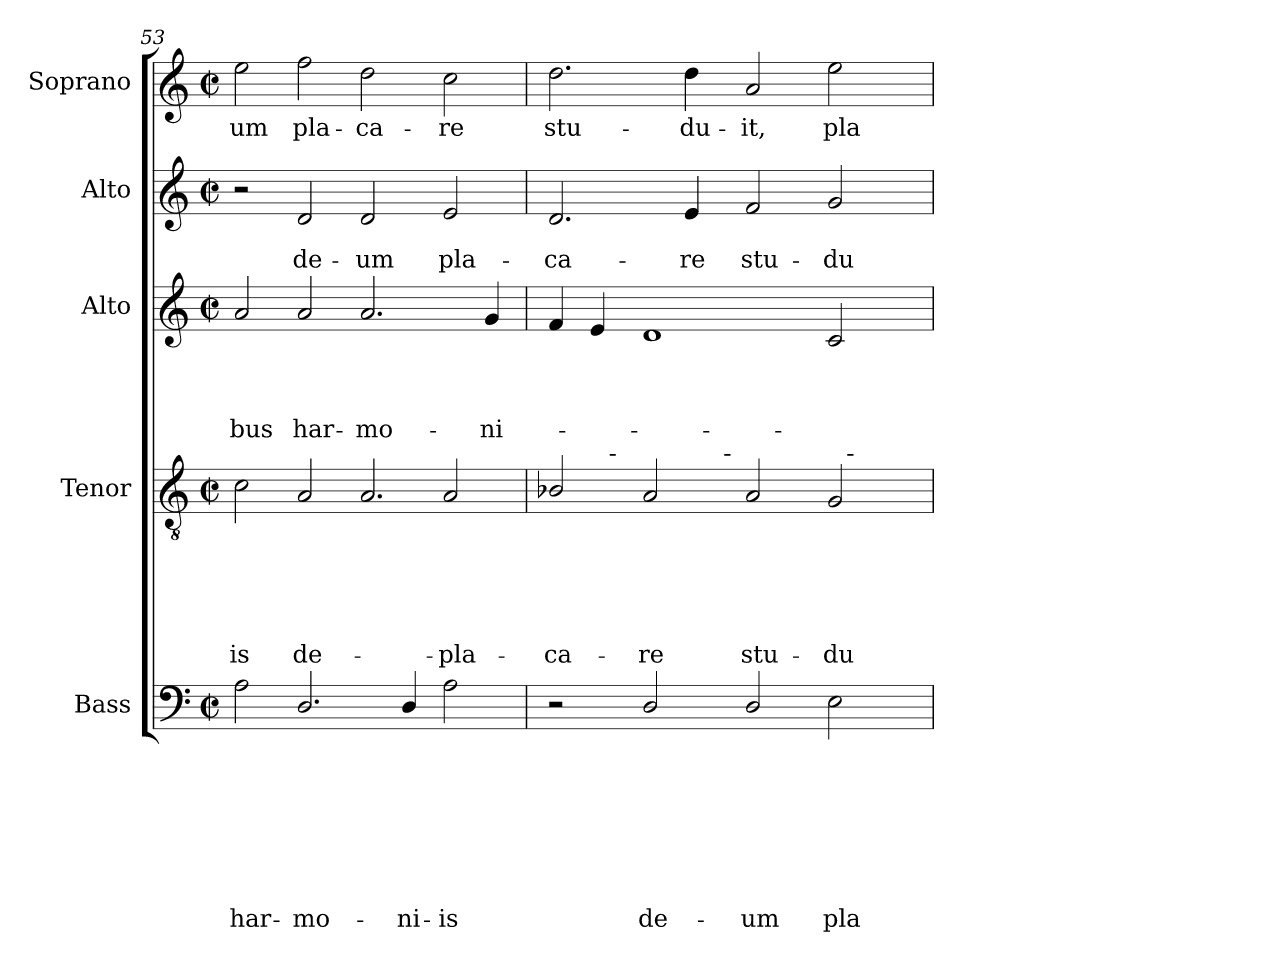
**kern	**text	**text	**text	**text	**text	**text	**text	**text	**kern	**text	**text	**text	**text	**text	**text	**kern	**text	**text	**text	**text	**kern	**text	**text	**kern	**text
*part5	*part5	*part5	*part5	*part5	*part5	*part5	*part5	*part5	*part4	*part4	*part4	*part4	*part4	*part4	*part4	*part3	*part3	*part3	*part3	*part3	*part2	*part2	*part2	*part1	*part1
*staff5	*staff5	*staff5	*staff5	*staff5	*staff5	*staff5	*staff5	*staff5	*staff4	*staff4	*staff4	*staff4	*staff4	*staff4	*staff4	*staff3	*staff3	*staff3	*staff3	*staff3	*staff2	*staff2	*staff2	*staff1	*staff1
*I"Bass	*	*	*	*	*	*	*	*	*I"Tenor	*	*	*	*	*	*	*I"Alto	*	*	*	*	*I"Alto	*	*	*I"Soprano	*
*I'B.	*	*	*	*	*	*	*	*	*I'T.	*	*	*	*	*	*	*I'A.	*	*	*	*	*I'A.	*	*	*I'S.	*
*clefF4	*	*	*	*	*	*	*	*	*clefGv2	*	*	*	*	*	*	*clefG2	*	*	*	*	*clefG2	*	*	*clefG2	*
*k[]	*	*	*	*	*	*	*	*	*k[]	*	*	*	*	*	*	*k[]	*	*	*	*	*k[]	*	*	*k[]	*
*C:	*	*	*	*	*	*	*	*	*C:	*	*	*	*	*	*	*C:	*	*	*	*	*C:	*	*	*C:	*
*M2/2	*	*	*	*	*	*	*	*	*M2/2	*	*	*	*	*	*	*M2/2	*	*	*	*	*M2/2	*	*	*M2/2	*
*met(c|)	*	*	*	*	*	*	*	*	*met(c|)	*	*	*	*	*	*	*met(c|)	*	*	*	*	*met(c|)	*	*	*met(c|)	*
=53	=53	=53	=53	=53	=53	=53	=53	=53	=53	=53	=53	=53	=53	=53	=53	=53	=53	=53	=53	=53	=53	=53	=53	=53	=53
!	!	!	!	!	!	!	!	!LO:LY:b	!	!	!	!	!	!	!LO:LY:b:rj	!	!	!	!	!LO:LY:b:rj	!	!	!	!	!LO:LY:b:rj
*	*	*	*	*	*	*	*	*	*^	*	*	*	*	*	*	*	*	*	*	*	*	*	*	*	*
2A\	.	.	.	.	.	.	.	har-	2c\	1.ryy	.	.	.	.	.	-is	2a/	.	.	.	-bus	2r	.	.	2ee\	-um
!	!	!	!	!	!	!	!	!LO:LY:b	!	!	!	!	!	!	!	!LO:LY:b:rj	!	!	!	!	!LO:LY:b:rj	!	!	!LO:LY:b	!	!LO:LY:b:rj
2.D/	.	.	.	.	.	.	.	-mo-	2A/	.	.	.	.	.	.	de-	2a/	.	.	.	har-	2d/	.	-de-	2ff\	pla-
!	!	!	!	!	!	!	!	!	!	!	!	!	!	!	!	!	!	!	!	!	!LO:LY:b:rj	!	!	!LO:LY:b	!	!LO:LY:b:rj
.	.	.	.	.	.	.	.	.	2.A/	.	.	.	.	.	.	.	2.a/	.	.	.	-mo-	2d/	.	-um	2dd\	-ca-
!	!	!	!	!	!	!	!	!LO:LY:b	!	!	!	!	!	!	!	!	!	!	!	!	!	!	!	!	!	!
4D/	.	.	.	.	.	.	.	-ni-	.	.	.	.	.	.	.	.	.	.	.	.	.	.	.	.	.	.
!	!	!	!	!	!	!	!	!LO:LY:b	!	!	!	!	!	!	!	!LO:LY:b:rj	!	!	!	!	!	!	!	!LO:LY:b	!	!LO:LY:b:rj
2A\	.	.	.	.	.	.	.	-is	.	2A/	.	.	.	.	.	-pla-	.	.	.	.	.	2e/	.	pla-	2cc\	-re
!	!	!	!	!	!	!	!	!	!	!	!	!	!	!	!	!	!	!	!	!	!LO:LY:b:rj	!	!	!	!	!
.	.	.	.	.	.	.	.	.	4ryy	.	.	.	.	.	.	.	4g/	.	.	.	-ni-	.	.	.	.	.
*	*	*	*	*	*	*	*	*	*v	*v	*	*	*	*	*	*	*	*	*	*	*	*	*	*	*	*
!!LO:LB:g=z
=54	=54	=54	=54	=54	=54	=54	=54	=54	=54	=54	=54	=54	=54	=54	=54	=54	=54	=54	=54	=54	=54	=54	=54	=54	=54
!	!	!	!	!	!	!	!	!	!LO:TX:a:t=single b	!	!	!	!	!	!	!	!	!	!	!	!	!	!	!	!
!	!	!	!	!	!	!	!	!	!	!	!	!	!	!	!LO:LY:b:rj	!	!	!	!	!	!	!	!LO:LY:b	!	!LO:LY:b:rj
*	*	*	*	*	*	*	*	*	*^	*	*	*	*	*	*	*	*	*	*	*	*	*	*	*	*
*	*	*	*	*	*	*	*	*	*	*^	*	*	*	*	*	*	*	*	*	*	*	*	*	*	*	*
*	*	*	*	*	*	*	*	*	*	*	*^	*	*	*	*	*	*	*	*	*	*	*	*	*	*	*	*
2r	.	.	.	.	.	.	.	.	2B-/	4ryy	2ryy	1ryy	.	.	.	.	.	-ca-	4f/	.	.	.	.	2.d/	.	-ca-	2.dd\	stu-
.	.	.	.	.	.	.	.	.	.	16ryy	.	.	.	.	.	.	.	.	4e/	.	.	.	.	.	.	.	.	.
!	!	!	!	!	!	!	!	!	!	!LO:TX:a:t=-	!	!	!	!	!	!	!	!	!	!	!	!	!	!	!	!	!	!
.	.	.	.	.	.	.	.	.	.	1ryy	.	.	.	.	.	.	.	.	.	.	.	.	.	.	.	.	.	.
!	!	!	!	!	!	!	!	!LO:LY:b	!	!	!	!	!	!	!	!	!	!LO:LY:b:rj	!	!	!	!	!	!	!	!	!	!
2D/	.	.	.	.	.	.	.	de-	2A/	.	4ryy	.	.	.	.	.	.	-re	1d	.	.	.	.	.	.	.	.	.
!	!	!	!	!	!	!	!	!	!	!	!	!	!	!	!	!	!	!	!	!	!	!	!	!	!	!LO:LY:b	!	!LO:LY:b:rj
.	.	.	.	.	.	.	.	.	.	.	8ryy	.	.	.	.	.	.	.	.	.	.	.	.	4e/	.	-re	4dd\	-du-
.	.	.	.	.	.	.	.	.	.	.	32ryy	.	.	.	.	.	.	.	.	.	.	.	.	.	.	.	.	.
!	!	!	!	!	!	!	!	!	!	!	!LO:TX:a:t=-	!	!	!	!	!	!	!	!	!	!	!	!	!	!	!	!	!
.	.	.	.	.	.	.	.	.	.	.	1ryy	.	.	.	.	.	.	.	.	.	.	.	.	.	.	.	.	.
!	!	!	!	!	!	!	!	!LO:LY:b	!	!	!	!	!	!	!	!	!	!LO:LY:b:rj	!	!	!	!	!	!	!	!LO:LY:b	!	!LO:LY:b:rj
2D/	.	.	.	.	.	.	.	-um	2A/	.	.	2ryy	.	.	.	.	.	stu-	.	.	.	.	.	2f/	.	stu-	2a/	-it,
.	.	.	.	.	.	.	.	.	.	2ryy	.	.	.	.	.	.	.	.	.	.	.	.	.	.	.	.	.	.
!	!	!	!	!	!	!	!	!LO:LY:b	!	!	!	!	!	!	!	!	!	!LO:LY:b:rj	!	!	!	!	!	!	!	!LO:LY:b	!	!LO:LY:b:rj
2E\	.	.	.	.	.	.	.	pla-	2G/	.	.	16ryy	.	.	.	.	.	-du-	2c/	.	.	.	.	2g/	.	-du-	2ee\	pla-
!	!	!	!	!	!	!	!	!	!	!	!	!LO:TX:a:t=-	!	!	!	!	!	!	!	!	!	!	!	!	!	!	!	!
.	.	.	.	.	.	.	.	.	.	.	.	4..ryy	.	.	.	.	.	.	.	.	.	.	.	.	.	.	.	.
.	.	.	.	.	.	.	.	.	.	8.ryy	.	.	.	.	.	.	.	.	.	.	.	.	.	.	.	.	.	.
.	.	.	.	.	.	.	.	.	.	.	16.ryy	.	.	.	.	.	.	.	.	.	.	.	.	.	.	.	.	.
*	*	*	*	*	*	*	*	*	*v	*v	*v	*v	*	*	*	*	*	*	*	*	*	*	*	*	*	*	*	*
=	=	=	=	=	=	=	=	=	=	=	=	=	=	=	=	=	=	=	=	=	=	=	=	=	=
*-	*-	*-	*-	*-	*-	*-	*-	*-	*-	*-	*-	*-	*-	*-	*-	*-	*-	*-	*-	*-	*-	*-	*-	*-	*-
